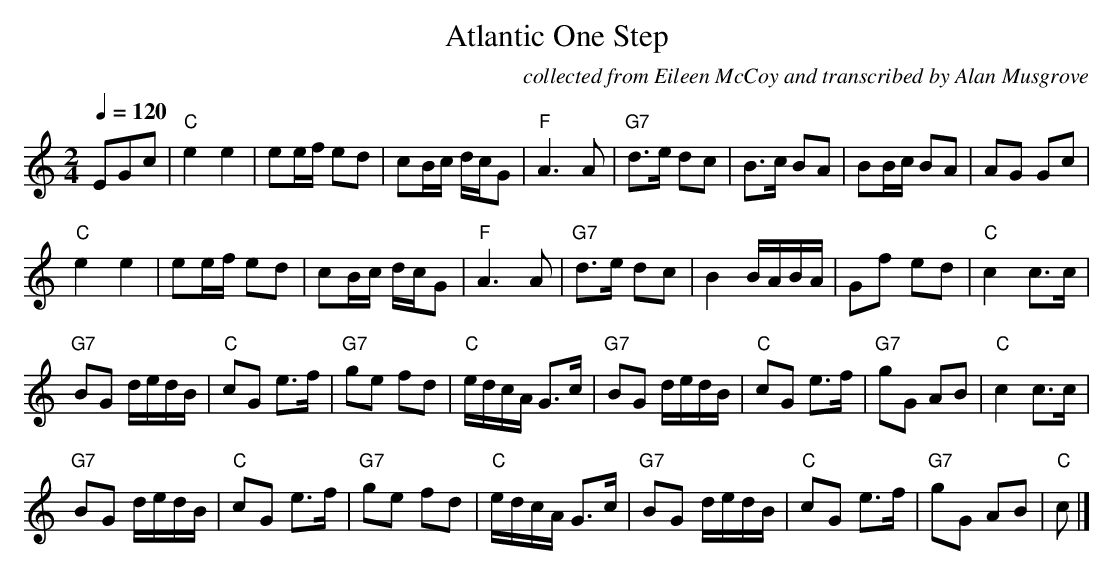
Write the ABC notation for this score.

X:1
T:Atlantic One Step
M:2/4
L:1/8
Q:1/4=120
C:collected from Eileen McCoy and transcribed by Alan Musgrove
K:Cmaj
EGc|"C"e2e2|ee/2f/2 ed|cB/2c/2 d/2c/2G|"F"A3A|"G7"d>e dc|B>c BA|BB/2c/2 BA|AG Gc|
"C"e2e2|ee/2f/2 ed|cB/2c/2 d/2c/2G|"F"A3A|"G7"d>e dc|B2B/2A/2B/2A/2|Gf ed|"C"c2 c>c|
"G7"BG d/2e/2d/2B/2|"C"cG e>f|"G7"ge fd|"C"e/2d/2c/2A/2 G>c|"G7"BG d/2e/2d/2B/2|"C"cG e>f|"G7"gG AB|"C"c2 c>c|
"G7"BG d/2e/2d/2B/2|"C"cG e>f|"G7"ge fd|"C"e/2d/2c/2A/2 G>c|"G7"BG d/2e/2d/2B/2|"C"cG e>f|"G7"gG AB|"C"c|]
